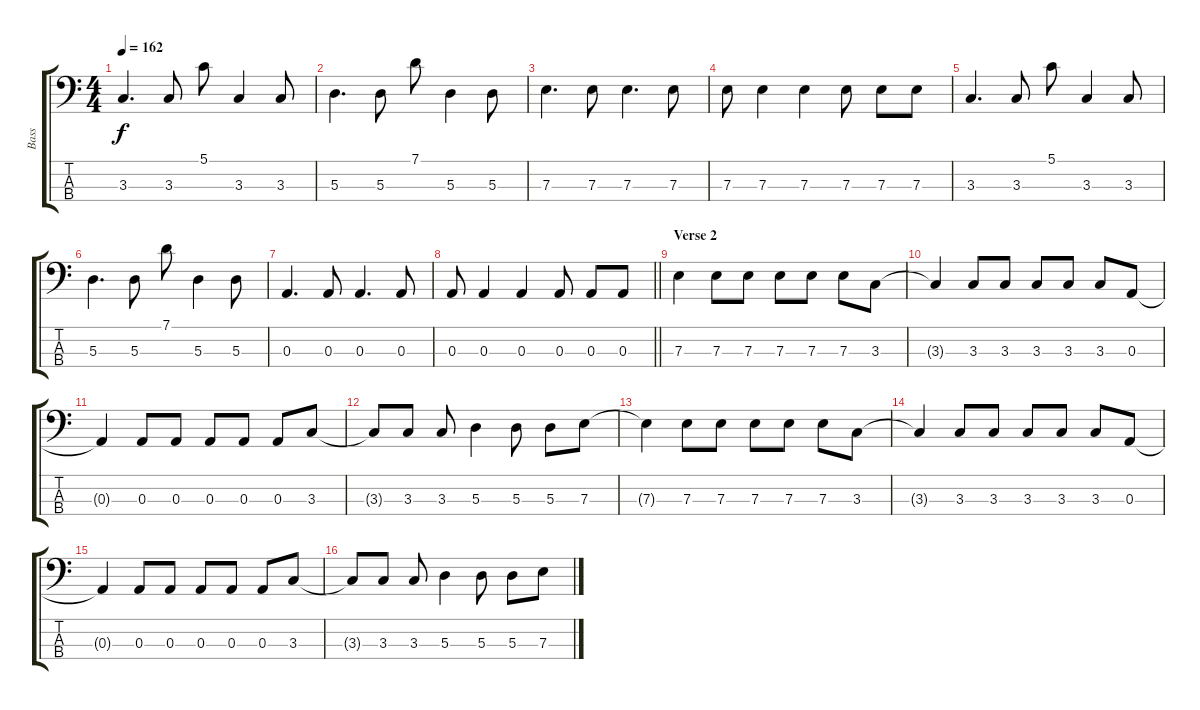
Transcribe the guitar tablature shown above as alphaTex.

\track ("Bass" "Bass") {instrument electricbassfinger}
\staff {score tabs}
\tuning (G2 D2 A1 E1) {hide}
\ts (4 4)
\tempo 162
\clef f4
\ks c
3.3.4{d dy f} 3.3.8 5.1.8 3.3.4 3.3.8 |
5.3.4{d} 5.3.8 7.1.8 5.3.4 5.3.8 |
7.3.4{d} 7.3.8 7.3.4{d} 7.3.8 |
7.3.8 7.3.4 7.3.4 7.3.8 7.3.8 7.3.8 |
3.3.4{d} 3.3.8 5.1.8 3.3.4 3.3.8 |
5.3.4{d} 5.3.8 7.1.8 5.3.4 5.3.8 |
0.3.4{d} 0.3.8 0.3.4{d} 0.3.8 |
\barLineRight lightlight
0.3.8 0.3.4 0.3.4 0.3.8 0.3.8 0.3.8 |
\section ("" "Verse 2")
7.3.4 7.3.8 7.3.8 7.3.8 7.3.8 7.3.8 3.3.8 |
3.3{t}.4 3.3.8 3.3.8 3.3.8 3.3.8 3.3.8 0.3.8 |
0.3{t}.4 0.3.8 0.3.8 0.3.8 0.3.8 0.3.8 3.3.8 |
3.3{t}.8 3.3.8 3.3.8 5.3.4 5.3.8 5.3.8 7.3.8 |
7.3{t}.4 7.3.8 7.3.8 7.3.8 7.3.8 7.3.8 3.3.8 |
3.3{t}.4 3.3.8 3.3.8 3.3.8 3.3.8 3.3.8 0.3.8 |
0.3{t}.4 0.3.8 0.3.8 0.3.8 0.3.8 0.3.8 3.3.8 |
3.3{t}.8 3.3.8 3.3.8 5.3.4 5.3.8 5.3.8 7.3.8
